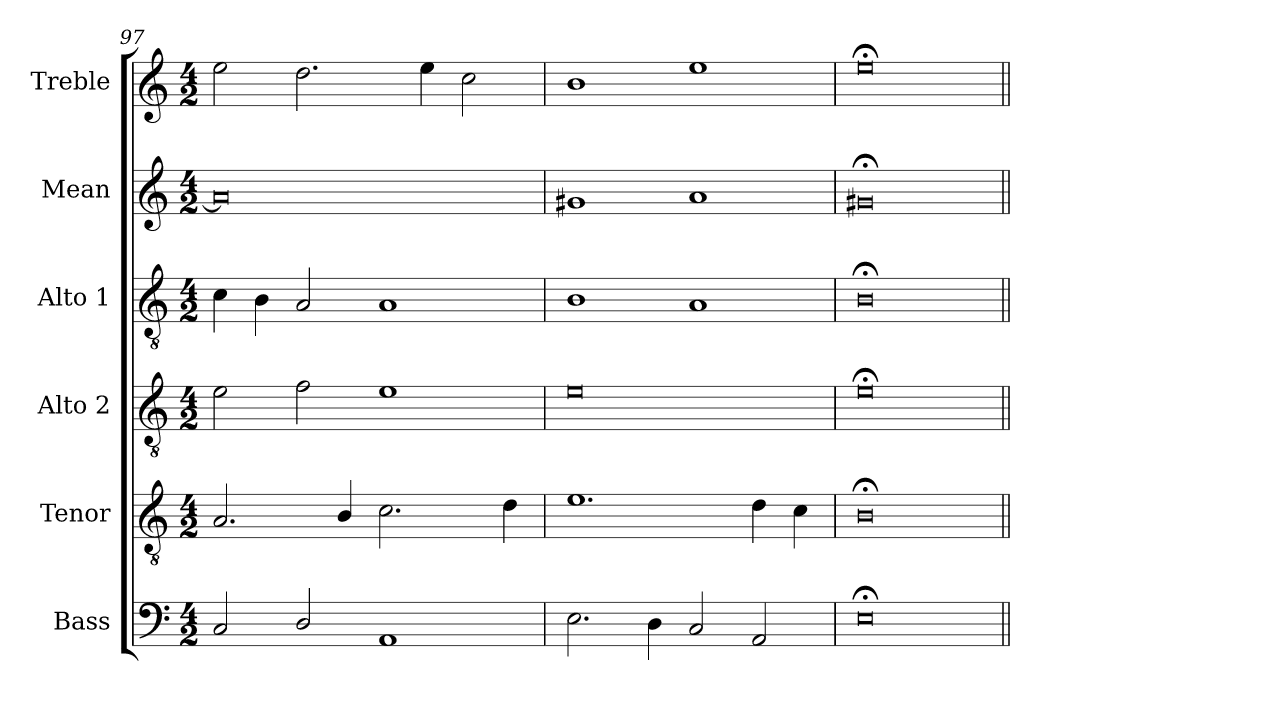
**kern	**kern	**kern	**kern	**kern	**kern
*part6	*part5	*part4	*part3	*part2	*part1
*staff6	*staff5	*staff4	*staff3	*staff2	*staff1
*I"Bass	*I"Tenor	*I"Alto 2	*I"Alto 1	*I"Mean	*I"Treble
*I'B.	*I'T.	*I'A2.	*I'A1	*I'M.	*I'Tr.
*clefF4	*clefGv2	*clefGv2	*clefGv2	*clefG2	*clefG2
*	*ITrd7c12	*ITrd7c12	*ITrd7c12	*	*
*k[]	*k[]	*k[]	*k[]	*k[]	*k[]
*C:	*C:	*C:	*C:	*C:	*C:
*M4/2	*M4/2	*M4/2	*M4/2	*M4/2	*M4/2
=97	=97	=97	=97	=97	=97
2Ci/	2.AAi/	2Ei\	4Ci\	0ai]	2eei\
.	.	.	4BBi\	.	.
2Di/	.	2Fi\	2AAi/	.	2.ddi\
.	4BBi/	.	.	.	.
1AAi	2.Ci\	1Ei	1AAi	.	.
.	.	.	.	.	4eei\
.	.	.	.	.	2cci\
.	4Di\	.	.	.	.
=98	=98	=98	=98	=98	=98
2.Ei\	1.Ei	0Ei	1BBi	1g#Xi	1bi
4Di\	.	.	.	.	.
2Ci/	.	.	1AAi	1ai	1eei
2AAi/	4Di\	.	.	.	.
.	4Ci\	.	.	.	.
=99	=99	=99	=99	=99	=99
0E;i	0BB;i	0E;i	0BB;i	0g#X;i	0ee;i
=||	=||	=||	=||	=||	=||
*-	*-	*-	*-	*-	*-
